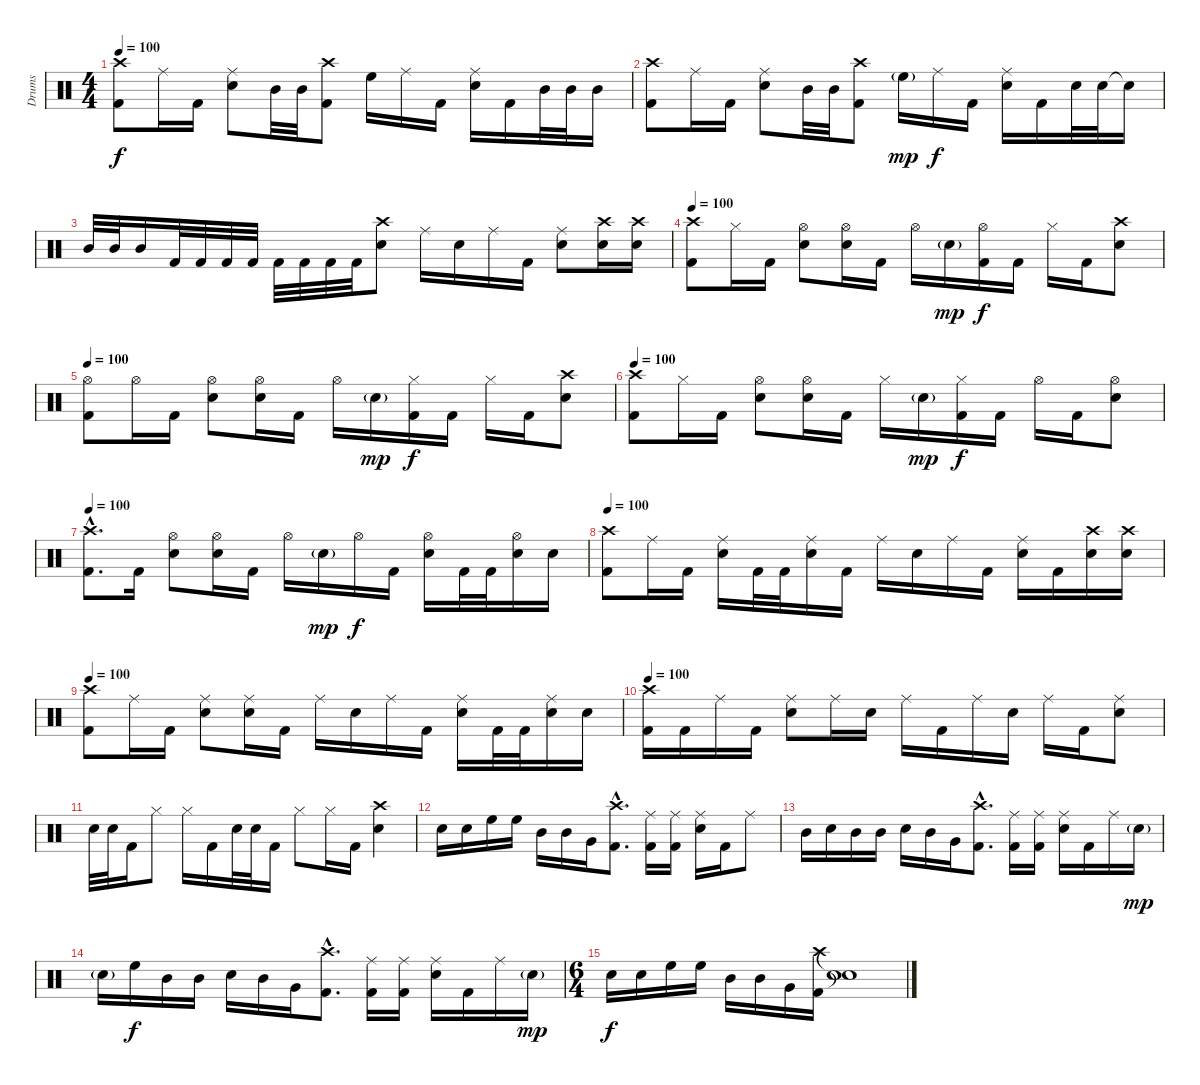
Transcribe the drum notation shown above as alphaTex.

\track ("Drums" "Drums") {instrument percussion}
\staff {score}
\articulation defaults
\ts (4 4)
\tempo 100
\clef neutral
\ks c
("Crash high (hit)" "Kick (hit) 2").8{dy f} "Ride (middle)".16 "Kick (hit) 2".16 ("Ride (middle)" "Snare (hit) 2").8 "Mid Tom (hit)".32 "Mid Tom (hit)".32 ("Crash high (hit)" "Kick (hit) 2").8 "High Floor Tom (hit)".16 "Ride (middle)".16 "Kick (hit) 2".16 ("Ride (middle)" "Snare (hit) 2").16 "Kick (hit) 2".16 "Mid Tom (hit)".32 "Mid Tom (hit)".32 "Mid Tom (hit)".16 |
("Crash high (hit)" "Kick (hit) 2").8 "Ride (middle)".16 "Kick (hit) 2".16 ("Ride (middle)" "Snare (hit) 2").8 "Mid Tom (hit)".32 "Mid Tom (hit)".32 ("Crash high (hit)" "Kick (hit) 2").8 "High Floor Tom (hit)"{g}.16{dy mp} "Ride (middle)".16{dy f} "Kick (hit) 2".16 ("Ride (middle)" "Snare (hit) 2").16 "Kick (hit) 2".16 "Snare (hit) 2".32 "Snare (hit) 2".32 "Snare (hit)"{t}.16 |
"Mid Tom (hit)".32 "Mid Tom (hit)".32 "Mid Tom (hit)".16 "Kick (hit) 2".32 "Kick (hit) 2".32 "Kick (hit) 2".32 "Kick (hit) 2".32 "Kick (hit) 2".32 "Kick (hit) 2".32 "Kick (hit) 2".32 "Kick (hit) 2".32 ("Crash high (hit)" "Snare (hit) 2").8 "Ride (middle)".16 "Snare (hit) 2".16 "Ride (middle)".16 "Kick (hit) 2".16 ("Ride (middle)" "Snare (hit) 2").8 ("Crash high (hit)" "Snare (hit) 2").16 ("Crash high (hit)" "Snare (hit) 2").16 |
\tempo 100
("Crash high (hit)" "Kick (hit) 2").8 "Hi-Hat (closed)".16 "Kick (hit) 2".16 ("Hi-Hat (open)" "Snare (hit) 2").8 ("Hi-Hat (open)" "Snare (hit) 2").16 "Kick (hit) 2".16 "Hi-Hat (open)".16 "Snare (hit) 2"{g}.16{dy mp} ("Hi-Hat (open)" "Kick (hit) 2").16{dy f} "Kick (hit) 2".16 "Hi-Hat (closed)".16 "Kick (hit) 2".16 ("Crash high (hit)" "Snare (hit) 2").8 |
\tempo 100
("Hi-Hat (open)" "Kick (hit) 2").8 "Hi-Hat (open)".16 "Kick (hit) 2".16 ("Hi-Hat (open)" "Snare (hit) 2").8 ("Hi-Hat (open)" "Snare (hit) 2").16 "Kick (hit) 2".16 "Hi-Hat (open)".16 "Snare (hit) 2"{g}.16{dy mp} ("Hi-Hat (closed)" "Kick (hit) 2").16{dy f} "Kick (hit) 2".16 "Hi-Hat (closed)".16 "Kick (hit) 2".16 ("Crash high (hit)" "Snare (hit) 2").8 |
\tempo 100
("Crash high (hit)" "Kick (hit) 2").8 "Hi-Hat (closed)".16 "Kick (hit) 2".16 ("Hi-Hat (open)" "Snare (hit) 2").8 ("Hi-Hat (open)" "Snare (hit) 2").16 "Kick (hit) 2".16 "Hi-Hat (closed)".16 "Snare (hit) 2"{g}.16{dy mp} ("Hi-Hat (closed)" "Kick (hit) 2").16{dy f} "Kick (hit) 2".16 "Hi-Hat (open)".16 "Kick (hit) 2".16 ("Hi-Hat (open)" "Snare (hit) 2").8 |
\tempo 100
("Crash high (hit)"{hac} "Kick (hit) 2"{hac}).8{d} "Kick (hit) 2".16 ("Hi-Hat (open)" "Snare (hit) 2").8 ("Hi-Hat (open)" "Snare (hit) 2").16 "Kick (hit) 2".16 "Hi-Hat (open)".16 "Snare (hit) 2"{g}.16{dy mp} "Hi-Hat (open)".16{dy f} "Kick (hit) 2".16 ("Hi-Hat (open)" "Snare (hit) 2").16 "Kick (hit) 2".32 "Kick (hit) 2".32 ("Hi-Hat (open)" "Snare (hit) 2").16 "Snare (hit) 2".16 |
\tempo 100
("Crash high (hit)" "Kick (hit) 2").8 "Ride (middle)".16 "Kick (hit) 2".16 ("Ride (middle)" "Snare (hit) 2").16 "Kick (hit) 2".32 "Kick (hit) 2".32 ("Ride (middle)" "Snare (hit) 2").16 "Kick (hit) 2".16 "Ride (middle)".16 "Snare (hit) 2".16 "Ride (middle)".16 "Kick (hit) 2".16 ("Ride (middle)" "Snare (hit) 2").16 "Kick (hit) 2".16 ("Crash high (hit)" "Snare (hit) 2").16 ("Crash high (hit)" "Snare (hit) 2").16 |
\tempo 100
("Crash high (hit)" "Kick (hit) 2").8 "Ride (middle)".16 "Kick (hit) 2".16 ("Ride (middle)" "Snare (hit) 2").8 ("Ride (middle)" "Snare (hit) 2").16 "Kick (hit) 2".16 "Ride (middle)".16 "Snare (hit) 2".16 "Ride (middle)".16 "Kick (hit) 2".16 ("Ride (middle)" "Snare (hit) 2").16 "Kick (hit) 2".32 "Kick (hit) 2".32 ("Ride (middle)" "Snare (hit) 2").16 "Snare (hit) 2".16 |
\tempo 100
("Crash high (hit)" "Kick (hit) 2").16 "Kick (hit) 2".16 "Ride (middle)".16 "Kick (hit) 2".16 ("Ride (middle)" "Snare (hit) 2").8 "Ride (middle)".16 "Snare (hit) 2".16 "Ride (middle)".16 "Kick (hit) 2".16 "Ride (middle)".16 "Snare (hit) 2".16 "Ride (middle)".16 "Kick (hit) 2".16 ("Ride (middle)" "Snare (hit) 2").8 |
"Snare (hit) 2".32 "Snare (hit) 2".32 "Kick (hit) 2".16 "Hi-Hat (closed)".8 "Hi-Hat (closed)".16 "Kick (hit) 2".16 "Snare (hit) 2".32 "Snare (hit) 2".32 "Kick (hit) 2".16 "Hi-Hat (closed)".8 "Hi-Hat (closed)".16 "Kick (hit) 2".16 ("Crash high (hit)" "Snare (hit) 2").4 |
"Snare (hit) 2".16 "Snare (hit) 2".16 "High Floor Tom (hit)".16 "High Floor Tom (hit)".16 "Mid Tom (hit)".16 "Mid Tom (hit)".16 "Very Low Tom (hit)".16 ("Crash high (hit)"{hac} "Kick (hit) 2"{hac}).8{d} ("Ride (middle)" "Kick (hit) 2").16 ("Ride (middle)" "Kick (hit) 2").16 ("Ride (middle)" "Snare (hit) 2").16 "Kick (hit) 2".16 "Ride (middle)".8 |
"Mid Tom (hit)".16 "Snare (hit) 2".16 "Mid Tom (hit)".16 "Mid Tom (hit)".16 "Snare (hit) 2".16 "Mid Tom (hit)".16 "Very Low Tom (hit)".16 ("Crash high (hit)"{hac} "Kick (hit) 2"{hac}).8{d} ("Ride (middle)" "Kick (hit) 2").16 ("Ride (middle)" "Kick (hit) 2").16 ("Ride (middle)" "Snare (hit) 2").16 "Kick (hit) 2".16 "Ride (middle)".16 "Snare (hit) 2"{g}.16{dy mp} |
"Snare (hit) 2"{g}.16 "High Floor Tom (hit)".16{dy f} "Mid Tom (hit)".16 "Mid Tom (hit)".16 "Snare (hit) 2".16 "Mid Tom (hit)".16 "Very Low Tom (hit)".16 ("Crash high (hit)"{hac} "Kick (hit) 2"{hac}).8{d} ("Ride (middle)" "Kick (hit) 2").16 ("Ride (middle)" "Kick (hit) 2").16 ("Ride (middle)" "Snare (hit) 2").16 "Kick (hit) 2".16 "Ride (middle)".16 "Snare (hit) 2"{g}.16{dy mp} |
\ts (6 4)
"Snare (hit) 2".16{dy f} "Snare (hit) 2".16 "High Floor Tom (hit)".16 "High Floor Tom (hit)".16 "Mid Tom (hit)".16 "Mid Tom (hit)".16 "Very Low Tom (hit)".16 ("Crash high (hit)" "Kick (hit) 2").16 ("Snare (hit)"{t} "Snare (hit)"{t}).1
